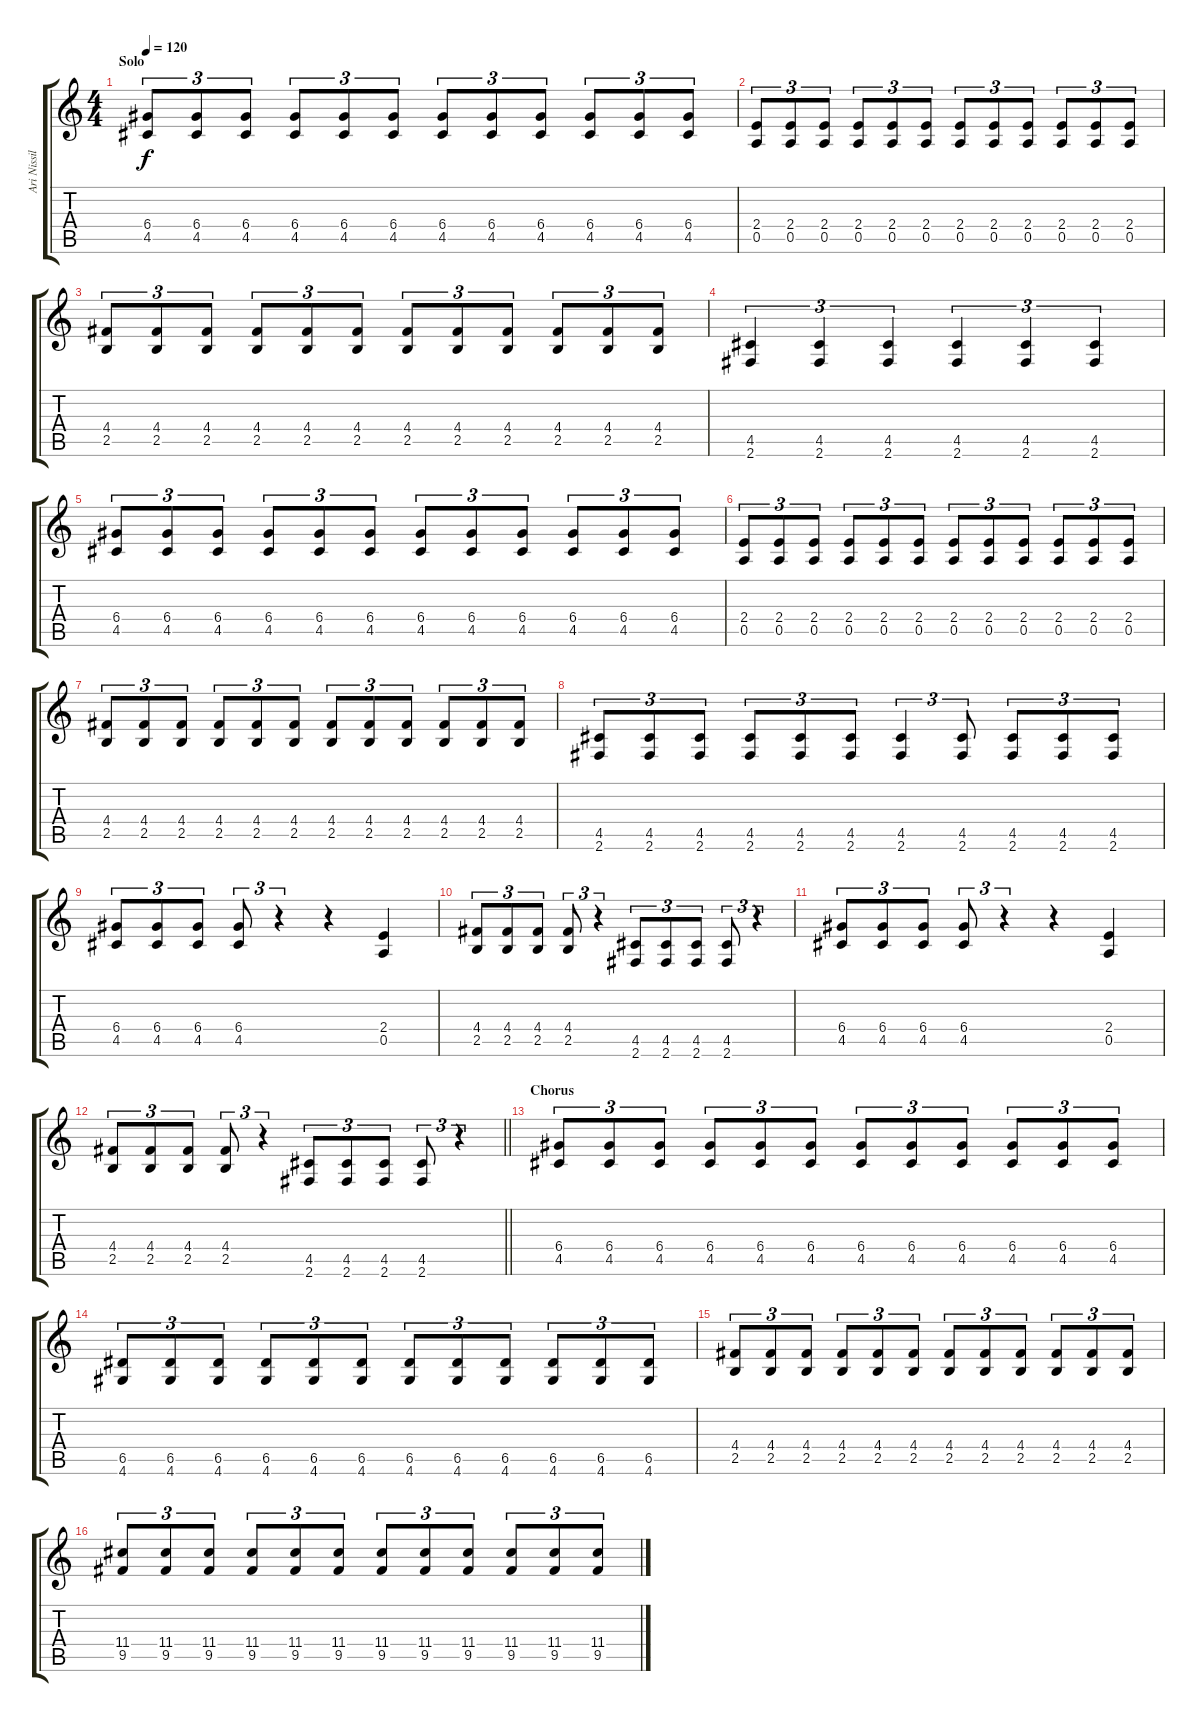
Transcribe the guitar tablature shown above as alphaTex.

\track ("Ari Nissilä" "Ari Nissil") {instrument distortionguitar}
\staff {score tabs}
\tuning (E4 B3 G3 D3 A2 E2) {hide}
\ts (4 4)
\section ("" "Solo")
\tempo 120
\clef g2
\ks c
(6.4 4.5).8{tu (3 2) dy f} (6.4 4.5).8{tu (3 2)} (6.4 4.5).8{tu (3 2)} (6.4 4.5).8{tu (3 2)} (6.4 4.5).8{tu (3 2)} (6.4 4.5).8{tu (3 2)} (6.4 4.5).8{tu (3 2)} (6.4 4.5).8{tu (3 2)} (6.4 4.5).8{tu (3 2)} (6.4 4.5).8{tu (3 2)} (6.4 4.5).8{tu (3 2)} (6.4 4.5).8{tu (3 2)} |
(2.4 0.5).8{tu (3 2)} (2.4 0.5).8{tu (3 2)} (2.4 0.5).8{tu (3 2)} (2.4 0.5).8{tu (3 2)} (2.4 0.5).8{tu (3 2)} (2.4 0.5).8{tu (3 2)} (2.4 0.5).8{tu (3 2)} (2.4 0.5).8{tu (3 2)} (2.4 0.5).8{tu (3 2)} (2.4 0.5).8{tu (3 2)} (2.4 0.5).8{tu (3 2)} (2.4 0.5).8{tu (3 2)} |
(4.4 2.5).8{tu (3 2)} (4.4 2.5).8{tu (3 2)} (4.4 2.5).8{tu (3 2)} (4.4 2.5).8{tu (3 2)} (4.4 2.5).8{tu (3 2)} (4.4 2.5).8{tu (3 2)} (4.4 2.5).8{tu (3 2)} (4.4 2.5).8{tu (3 2)} (4.4 2.5).8{tu (3 2)} (4.4 2.5).8{tu (3 2)} (4.4 2.5).8{tu (3 2)} (4.4 2.5).8{tu (3 2)} |
(4.5 2.6).4{tu (3 2)} (4.5 2.6).4{tu (3 2)} (4.5 2.6).4{tu (3 2)} (4.5 2.6).4{tu (3 2)} (4.5 2.6).4{tu (3 2)} (4.5 2.6).4{tu (3 2)} |
(6.4 4.5).8{tu (3 2)} (6.4 4.5).8{tu (3 2)} (6.4 4.5).8{tu (3 2)} (6.4 4.5).8{tu (3 2)} (6.4 4.5).8{tu (3 2)} (6.4 4.5).8{tu (3 2)} (6.4 4.5).8{tu (3 2)} (6.4 4.5).8{tu (3 2)} (6.4 4.5).8{tu (3 2)} (6.4 4.5).8{tu (3 2)} (6.4 4.5).8{tu (3 2)} (6.4 4.5).8{tu (3 2)} |
(2.4 0.5).8{tu (3 2)} (2.4 0.5).8{tu (3 2)} (2.4 0.5).8{tu (3 2)} (2.4 0.5).8{tu (3 2)} (2.4 0.5).8{tu (3 2)} (2.4 0.5).8{tu (3 2)} (2.4 0.5).8{tu (3 2)} (2.4 0.5).8{tu (3 2)} (2.4 0.5).8{tu (3 2)} (2.4 0.5).8{tu (3 2)} (2.4 0.5).8{tu (3 2)} (2.4 0.5).8{tu (3 2)} |
(4.4 2.5).8{tu (3 2)} (4.4 2.5).8{tu (3 2)} (4.4 2.5).8{tu (3 2)} (4.4 2.5).8{tu (3 2)} (4.4 2.5).8{tu (3 2)} (4.4 2.5).8{tu (3 2)} (4.4 2.5).8{tu (3 2)} (4.4 2.5).8{tu (3 2)} (4.4 2.5).8{tu (3 2)} (4.4 2.5).8{tu (3 2)} (4.4 2.5).8{tu (3 2)} (4.4 2.5).8{tu (3 2)} |
(4.5 2.6).8{tu (3 2)} (4.5 2.6).8{tu (3 2)} (4.5 2.6).8{tu (3 2)} (4.5 2.6).8{tu (3 2)} (4.5 2.6).8{tu (3 2)} (4.5 2.6).8{tu (3 2)} (4.5 2.6).4{tu (3 2)} (4.5 2.6).8{tu (3 2)} (4.5 2.6).8{tu (3 2)} (4.5 2.6).8{tu (3 2)} (4.5 2.6).8{tu (3 2)} |
(6.4 4.5).8{tu (3 2)} (6.4 4.5).8{tu (3 2)} (6.4 4.5).8{tu (3 2)} (6.4 4.5).8{tu (3 2)} r.4{tu (3 2)} r.4 (2.4 0.5).4 |
(4.4 2.5).8{tu (3 2)} (4.4 2.5).8{tu (3 2)} (4.4 2.5).8{tu (3 2)} (4.4 2.5).8{tu (3 2)} r.4{tu (3 2)} (4.5 2.6).8{tu (3 2)} (4.5 2.6).8{tu (3 2)} (4.5 2.6).8{tu (3 2)} (4.5 2.6).8{tu (3 2)} r.4{tu (3 2)} |
(6.4 4.5).8{tu (3 2)} (6.4 4.5).8{tu (3 2)} (6.4 4.5).8{tu (3 2)} (6.4 4.5).8{tu (3 2)} r.4{tu (3 2)} r.4 (2.4 0.5).4 |
\barLineRight lightlight
(4.4 2.5).8{tu (3 2)} (4.4 2.5).8{tu (3 2)} (4.4 2.5).8{tu (3 2)} (4.4 2.5).8{tu (3 2)} r.4{tu (3 2)} (4.5 2.6).8{tu (3 2)} (4.5 2.6).8{tu (3 2)} (4.5 2.6).8{tu (3 2)} (4.5 2.6).8{tu (3 2)} r.4{tu (3 2)} |
\section ("" "Chorus")
(6.4 4.5).8{tu (3 2)} (6.4 4.5).8{tu (3 2)} (6.4 4.5).8{tu (3 2)} (6.4 4.5).8{tu (3 2)} (6.4 4.5).8{tu (3 2)} (6.4 4.5).8{tu (3 2)} (6.4 4.5).8{tu (3 2)} (6.4 4.5).8{tu (3 2)} (6.4 4.5).8{tu (3 2)} (6.4 4.5).8{tu (3 2)} (6.4 4.5).8{tu (3 2)} (6.4 4.5).8{tu (3 2)} |
(6.5 4.6).8{tu (3 2)} (6.5 4.6).8{tu (3 2)} (6.5 4.6).8{tu (3 2)} (6.5 4.6).8{tu (3 2)} (6.5 4.6).8{tu (3 2)} (6.5 4.6).8{tu (3 2)} (6.5 4.6).8{tu (3 2)} (6.5 4.6).8{tu (3 2)} (6.5 4.6).8{tu (3 2)} (6.5 4.6).8{tu (3 2)} (6.5 4.6).8{tu (3 2)} (6.5 4.6).8{tu (3 2)} |
(4.4 2.5).8{tu (3 2)} (4.4 2.5).8{tu (3 2)} (4.4 2.5).8{tu (3 2)} (4.4 2.5).8{tu (3 2)} (4.4 2.5).8{tu (3 2)} (4.4 2.5).8{tu (3 2)} (4.4 2.5).8{tu (3 2)} (4.4 2.5).8{tu (3 2)} (4.4 2.5).8{tu (3 2)} (4.4 2.5).8{tu (3 2)} (4.4 2.5).8{tu (3 2)} (4.4 2.5).8{tu (3 2)} |
(11.4 9.5).8{tu (3 2)} (11.4 9.5).8{tu (3 2)} (11.4 9.5).8{tu (3 2)} (11.4 9.5).8{tu (3 2)} (11.4 9.5).8{tu (3 2)} (11.4 9.5).8{tu (3 2)} (11.4 9.5).8{tu (3 2)} (11.4 9.5).8{tu (3 2)} (11.4 9.5).8{tu (3 2)} (11.4 9.5).8{tu (3 2)} (11.4 9.5).8{tu (3 2)} (11.4 9.5).8{tu (3 2)}
